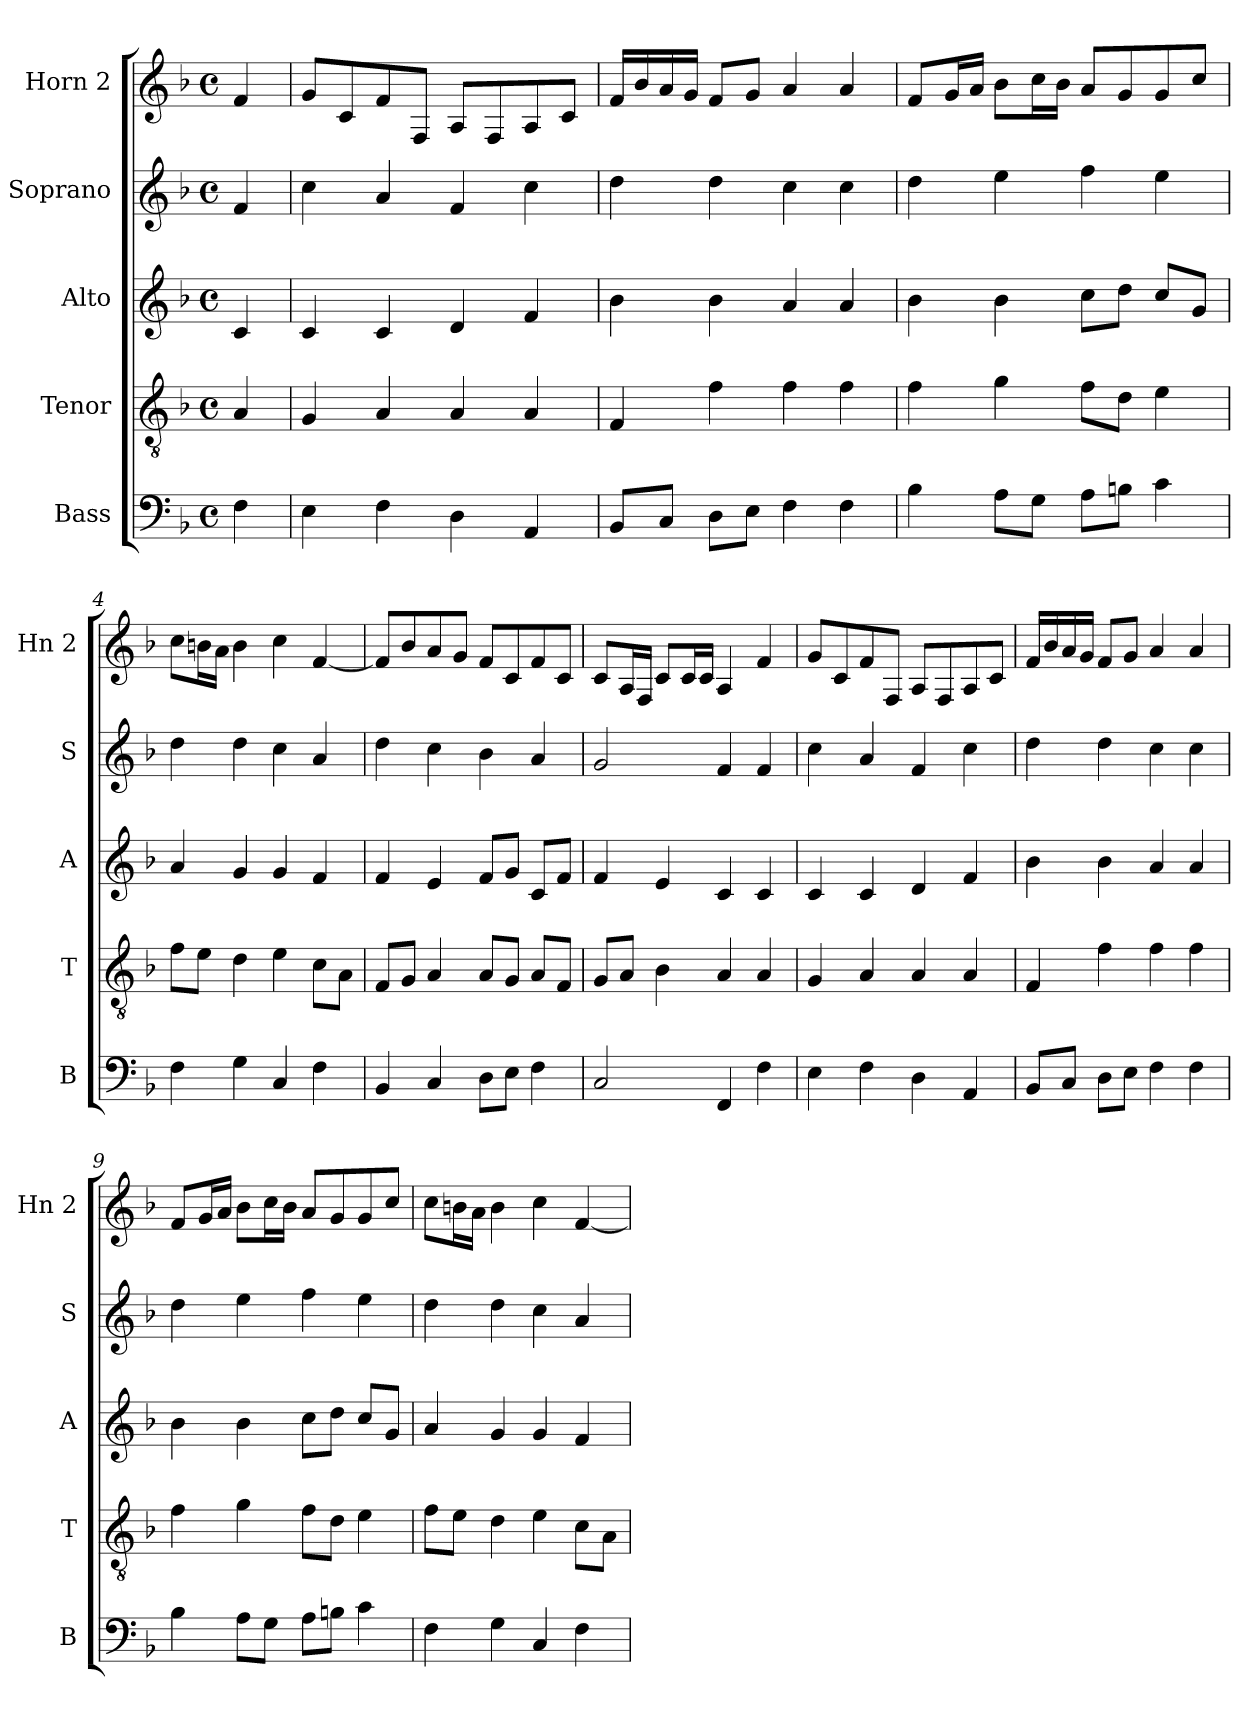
**kern	**kern	**kern	**kern	**kern
*part5	*part4	*part3	*part2	*part1
*staff5	*staff4	*staff3	*staff2	*staff1
*I"Bass	*I"Tenor	*I"Alto	*I"Soprano	*I"Horn 2
*I'B	*I'T	*I'A	*I'S	*I'Hn 2
*clefF4	*clefGv2	*clefG2	*clefG2	*clefG2
*k[b-]	*k[b-]	*k[b-]	*k[b-]	*k[b-]
*F:	*F:	*F:	*F:	*F:
*M4/4	*M4/4	*M4/4	*M4/4	*M4/4
*met(c)	*met(c)	*met(c)	*met(c)	*met(c)
*MM76	*MM76	*MM76	*MM76	*MM76
=	=	=	=	=
4F\	4A/	4c/	4f/	4f/
=1	=1	=1	=1	=1
4E\	4G/	4c/	4cc\	8g/L
.	.	.	.	8c/
4F\	4A/	4c/	4a/	8f/
.	.	.	.	8F/J
4D\	4A/	4d/	4f/	8A/L
.	.	.	.	8F/
4AA/	4A/	4f/	4cc\	8A/
.	.	.	.	8c/J
=2	=2	=2	=2	=2
8BB-/L	4F/	4b-\	4dd\	16f/LL
.	.	.	.	16b-/
8C/J	.	.	.	16a/
.	.	.	.	16g/JJ
8D\L	4f\	4b-\	4dd\	8f/L
8E\J	.	.	.	8g/J
4F\	4f\	4a/	4cc\	4a/
4F\	4f\	4a/	4cc\	4a/
=3	=3	=3	=3	=3
4B-\	4f\	4b-\	4dd\	8f/L
.	.	.	.	16g/L
.	.	.	.	16a/JJ
8A\L	4g\	4b-\	4ee\	8b-\L
8G\J	.	.	.	16cc\L
.	.	.	.	16b-\JJ
8A\L	8f\L	8cc\L	4ff\	8a/L
8Bn\J	8d\J	8dd\J	.	8g/
4c\	4e\	8cc/L	4ee\	8g/
.	.	8g/J	.	8cc/J
!!LO:LB:g=z
=4	=4	=4	=4	=4
4F\	8f\L	4a/	4dd\	8cc\L
.	8e\J	.	.	16bn\L
.	.	.	.	16a\JJ
4G\	4d\	4g/	4dd\	4b\
4C/	4e\	4g/	4cc\	4cc\
4F\	8c\L	4f/	4a/	[4f/
.	8A\J	.	.	.
=5	=5	=5	=5	=5
4BB-/	8F/L	4f/	4dd\	8f/L]
.	8G/J	.	.	8b-/
4C/	4A/	4e/	4cc\	8a/
.	.	.	.	8g/J
8D\L	8A/L	8f/L	4b-\	8f/L
8E\J	8G/J	8g/J	.	8c/
4F\	8A/L	8c/L	4a/	8f/
.	8F/J	8f/J	.	8c/J
=6	=6	=6	=6	=6
2C/	8G/L	4f/	2g/	8c/L
.	8A/J	.	.	16A/L
.	.	.	.	16F/JJ
.	4B-\	4e/	.	8c/L
.	.	.	.	16c/L
.	.	.	.	16c/JJ
4FF/	4A/	4c/	4f/	4A/
4F\	4A/	4c/	4f/	4f/
=7	=7	=7	=7	=7
4E\	4G/	4c/	4cc\	8g/L
.	.	.	.	8c/
4F\	4A/	4c/	4a/	8f/
.	.	.	.	8F/J
4D\	4A/	4d/	4f/	8A/L
.	.	.	.	8F/
4AA/	4A/	4f/	4cc\	8A/
.	.	.	.	8c/J
!!LO:LB:g=z
=8	=8	=8	=8	=8
8BB-/L	4F/	4b-\	4dd\	16f/LL
.	.	.	.	16b-/
8C/J	.	.	.	16a/
.	.	.	.	16g/JJ
8D\L	4f\	4b-\	4dd\	8f/L
8E\J	.	.	.	8g/J
4F\	4f\	4a/	4cc\	4a/
4F\	4f\	4a/	4cc\	4a/
=9	=9	=9	=9	=9
4B-\	4f\	4b-\	4dd\	8f/L
.	.	.	.	16g/L
.	.	.	.	16a/JJ
8A\L	4g\	4b-\	4ee\	8b-\L
8G\J	.	.	.	16cc\L
.	.	.	.	16b-\JJ
8A\L	8f\L	8cc\L	4ff\	8a/L
8Bn\J	8d\J	8dd\J	.	8g/
4c\	4e\	8cc/L	4ee\	8g/
.	.	8g/J	.	8cc/J
=10	=10	=10	=10	=10
4F\	8f\L	4a/	4dd\	8cc\L
.	8e\J	.	.	16bn\L
.	.	.	.	16a\JJ
4G\	4d\	4g/	4dd\	4b\
4C/	4e\	4g/	4cc\	4cc\
4F\	8c\L	4f/	4a/	[4f/
.	8A\J	.	.	.
=	=	=	=	=
*-	*-	*-	*-	*-
